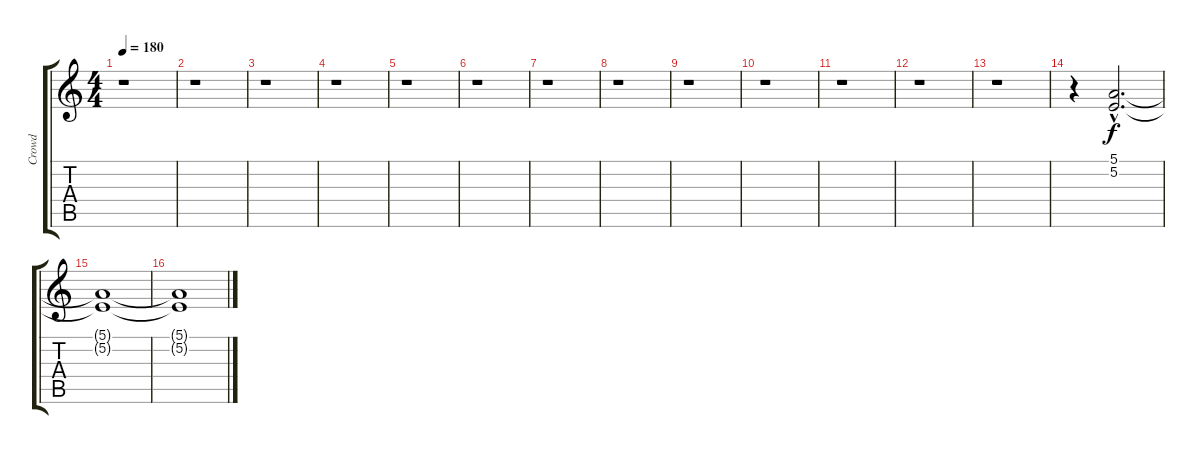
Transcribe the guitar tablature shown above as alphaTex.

\track ("Crowd" "Crowd") {instrument applause}
\staff {score tabs}
\tuning (E4 B3 G3 D3 A2 E2) {hide}
\ts (4 4)
\tempo 180
\clef g2
\ks c
r.1{dy f} |
r.1 |
r.1 |
r.1 |
r.1 |
r.1 |
r.1 |
r.1 |
r.1 |
r.1 |
r.1 |
r.1 |
r.1 |
r.4 (5.1{hac} 5.2{hac}).2{d volume 0} |
(5.1{t} 5.2{t}).1 |
(5.1{t} 5.2{t}).1
